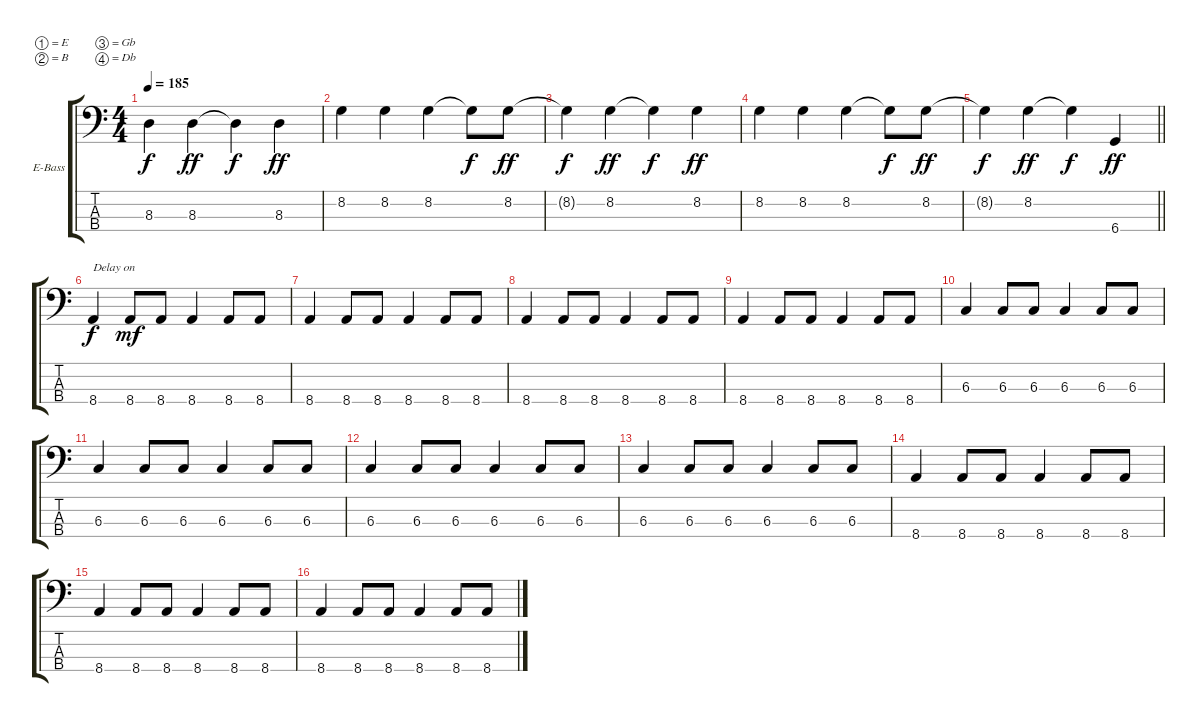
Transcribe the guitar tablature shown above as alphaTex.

\bracketExtendMode groupsimilarinstruments
\firstSystemTrackNameOrientation horizontal
\otherSystemsTrackNameOrientation horizontal
\track ("Bass" "E-Bass") {instrument electricbassfinger}
\staff {score tabs}
\tuning (E2 B1 Gb1 Db1)
\ts (4 4)
\tempo 185
\clef f4
\ks c
8.3{t}.4{dy f} 8.3.4{dy ff} 8.3{t}.4{dy f} 8.3.4{dy ff} |
8.2.4 8.2.4 8.2.4 8.2{t}.8{dy f} 8.2.8{dy ff} |
8.2{t}.4{dy f} 8.2.4{dy ff} 8.2{t}.4{dy f} 8.2.4{dy ff} |
8.2.4 8.2.4 8.2.4 8.2{t}.8{dy f} 8.2.8{dy ff} |
\barLineRight lightlight
8.2{t}.4{dy f} 8.2.4{dy ff} 8.2{t}.4{dy f} 6.4.4{dy ff} |
\section ("" "")
8.4.4{txt "Delay on" dy f} 8.4.8{dy mf} 8.4.8 8.4.4 8.4.8 8.4.8 |
8.4.4 8.4.8 8.4.8 8.4.4 8.4.8 8.4.8 |
8.4.4 8.4.8 8.4.8 8.4.4 8.4.8 8.4.8 |
8.4.4 8.4.8 8.4.8 8.4.4 8.4.8 8.4.8 |
6.3.4 6.3.8 6.3.8 6.3.4 6.3.8 6.3.8 |
6.3.4 6.3.8 6.3.8 6.3.4 6.3.8 6.3.8 |
6.3.4 6.3.8 6.3.8 6.3.4 6.3.8 6.3.8 |
6.3.4 6.3.8 6.3.8 6.3.4 6.3.8 6.3.8 |
8.4.4 8.4.8 8.4.8 8.4.4 8.4.8 8.4.8 |
8.4.4 8.4.8 8.4.8 8.4.4 8.4.8 8.4.8 |
8.4.4 8.4.8 8.4.8 8.4.4 8.4.8 8.4.8
